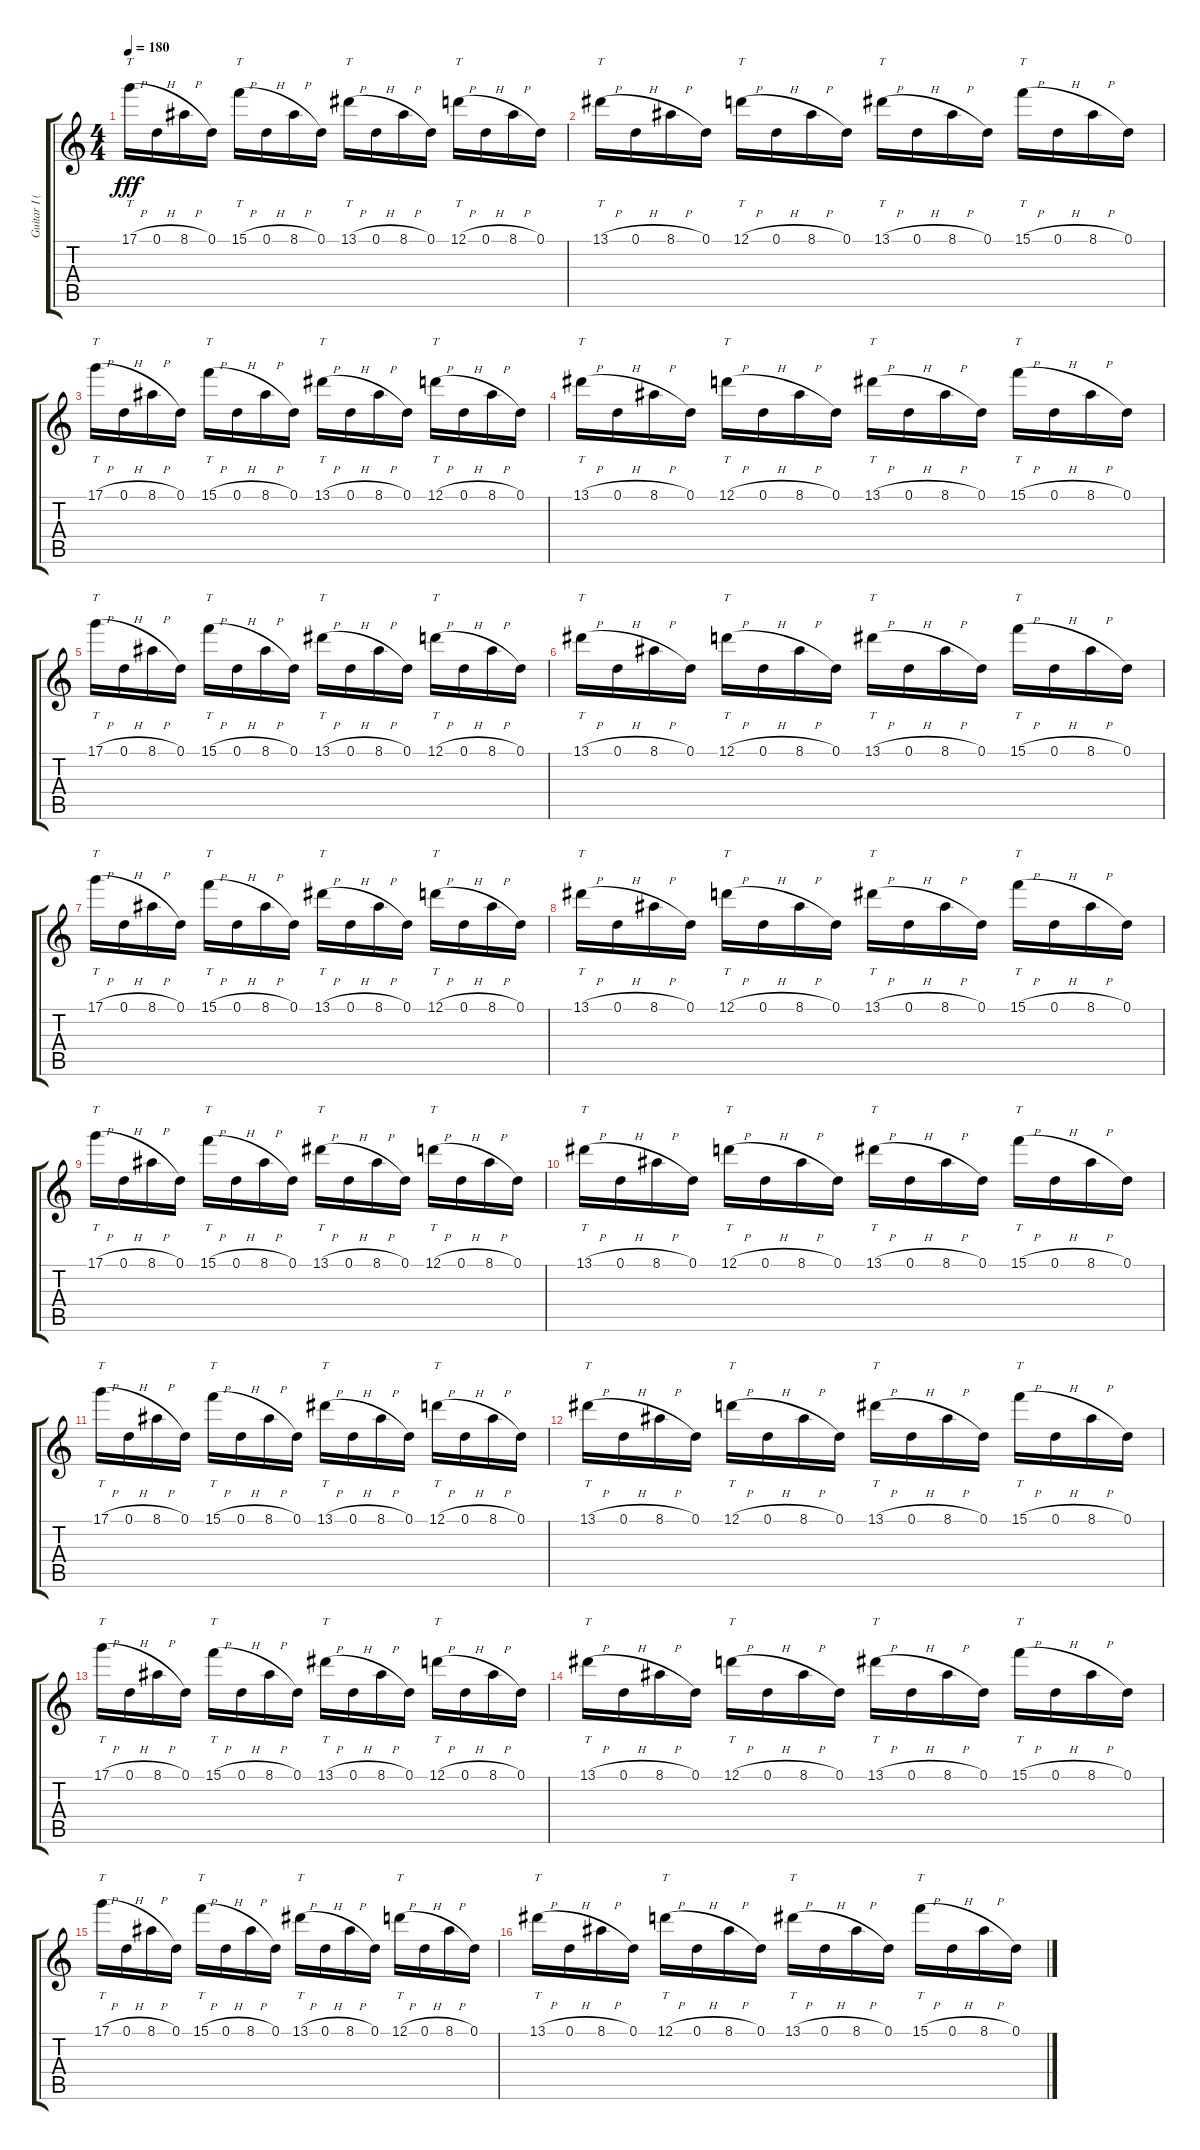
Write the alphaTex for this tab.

\track ("Guitar I (Lead)" "Guitar I (") {instrument distortionguitar}
\staff {score tabs}
\tuning (D4 A3 F3 C3 G2 C2) {hide}
\ts (4 4)
\tempo 180
\clef g2
\ks c
17.1{h}.16{tt dy fff} 0.1{h}.16 8.1{h}.16 0.1.16 15.1{h}.16{tt} 0.1{h}.16 8.1{h}.16 0.1.16 13.1{h}.16{tt} 0.1{h}.16 8.1{h}.16 0.1.16 12.1{h}.16{tt} 0.1{h}.16 8.1{h}.16 0.1.16 |
13.1{h}.16{tt} 0.1{h}.16 8.1{h}.16 0.1.16 12.1{h}.16{tt} 0.1{h}.16 8.1{h}.16 0.1.16 13.1{h}.16{tt} 0.1{h}.16 8.1{h}.16 0.1.16 15.1{h}.16{tt} 0.1{h}.16 8.1{h}.16 0.1.16 |
17.1{h}.16{tt} 0.1{h}.16 8.1{h}.16 0.1.16 15.1{h}.16{tt} 0.1{h}.16 8.1{h}.16 0.1.16 13.1{h}.16{tt} 0.1{h}.16 8.1{h}.16 0.1.16 12.1{h}.16{tt} 0.1{h}.16 8.1{h}.16 0.1.16 |
13.1{h}.16{tt} 0.1{h}.16 8.1{h}.16 0.1.16 12.1{h}.16{tt} 0.1{h}.16 8.1{h}.16 0.1.16 13.1{h}.16{tt} 0.1{h}.16 8.1{h}.16 0.1.16 15.1{h}.16{tt} 0.1{h}.16 8.1{h}.16 0.1.16 |
17.1{h}.16{tt} 0.1{h}.16 8.1{h}.16 0.1.16 15.1{h}.16{tt} 0.1{h}.16 8.1{h}.16 0.1.16 13.1{h}.16{tt} 0.1{h}.16 8.1{h}.16 0.1.16 12.1{h}.16{tt} 0.1{h}.16 8.1{h}.16 0.1.16 |
13.1{h}.16{tt} 0.1{h}.16 8.1{h}.16 0.1.16 12.1{h}.16{tt} 0.1{h}.16 8.1{h}.16 0.1.16 13.1{h}.16{tt} 0.1{h}.16 8.1{h}.16 0.1.16 15.1{h}.16{tt} 0.1{h}.16 8.1{h}.16 0.1.16 |
17.1{h}.16{tt} 0.1{h}.16 8.1{h}.16 0.1.16 15.1{h}.16{tt} 0.1{h}.16 8.1{h}.16 0.1.16 13.1{h}.16{tt} 0.1{h}.16 8.1{h}.16 0.1.16 12.1{h}.16{tt} 0.1{h}.16 8.1{h}.16 0.1.16 |
13.1{h}.16{tt} 0.1{h}.16 8.1{h}.16 0.1.16 12.1{h}.16{tt} 0.1{h}.16 8.1{h}.16 0.1.16 13.1{h}.16{tt} 0.1{h}.16 8.1{h}.16 0.1.16 15.1{h}.16{tt} 0.1{h}.16 8.1{h}.16 0.1.16 |
17.1{h}.16{tt} 0.1{h}.16 8.1{h}.16 0.1.16 15.1{h}.16{tt} 0.1{h}.16 8.1{h}.16 0.1.16 13.1{h}.16{tt} 0.1{h}.16 8.1{h}.16 0.1.16 12.1{h}.16{tt} 0.1{h}.16 8.1{h}.16 0.1.16 |
13.1{h}.16{tt} 0.1{h}.16 8.1{h}.16 0.1.16 12.1{h}.16{tt} 0.1{h}.16 8.1{h}.16 0.1.16 13.1{h}.16{tt} 0.1{h}.16 8.1{h}.16 0.1.16 15.1{h}.16{tt} 0.1{h}.16 8.1{h}.16 0.1.16 |
17.1{h}.16{tt} 0.1{h}.16 8.1{h}.16 0.1.16 15.1{h}.16{tt} 0.1{h}.16 8.1{h}.16 0.1.16 13.1{h}.16{tt} 0.1{h}.16 8.1{h}.16 0.1.16 12.1{h}.16{tt} 0.1{h}.16 8.1{h}.16 0.1.16 |
13.1{h}.16{tt} 0.1{h}.16 8.1{h}.16 0.1.16 12.1{h}.16{tt} 0.1{h}.16 8.1{h}.16 0.1.16 13.1{h}.16{tt} 0.1{h}.16 8.1{h}.16 0.1.16 15.1{h}.16{tt} 0.1{h}.16 8.1{h}.16 0.1.16 |
17.1{h}.16{tt} 0.1{h}.16 8.1{h}.16 0.1.16 15.1{h}.16{tt} 0.1{h}.16 8.1{h}.16 0.1.16 13.1{h}.16{tt} 0.1{h}.16 8.1{h}.16 0.1.16 12.1{h}.16{tt} 0.1{h}.16 8.1{h}.16 0.1.16 |
13.1{h}.16{tt} 0.1{h}.16 8.1{h}.16 0.1.16 12.1{h}.16{tt} 0.1{h}.16 8.1{h}.16 0.1.16 13.1{h}.16{tt} 0.1{h}.16 8.1{h}.16 0.1.16 15.1{h}.16{tt} 0.1{h}.16 8.1{h}.16 0.1.16 |
17.1{h}.16{tt} 0.1{h}.16 8.1{h}.16 0.1.16 15.1{h}.16{tt} 0.1{h}.16 8.1{h}.16 0.1.16 13.1{h}.16{tt} 0.1{h}.16 8.1{h}.16 0.1.16 12.1{h}.16{tt} 0.1{h}.16 8.1{h}.16 0.1.16 |
13.1{h}.16{tt} 0.1{h}.16 8.1{h}.16 0.1.16 12.1{h}.16{tt} 0.1{h}.16 8.1{h}.16 0.1.16 13.1{h}.16{tt} 0.1{h}.16 8.1{h}.16 0.1.16 15.1{h}.16{tt} 0.1{h}.16 8.1{h}.16 0.1.16
